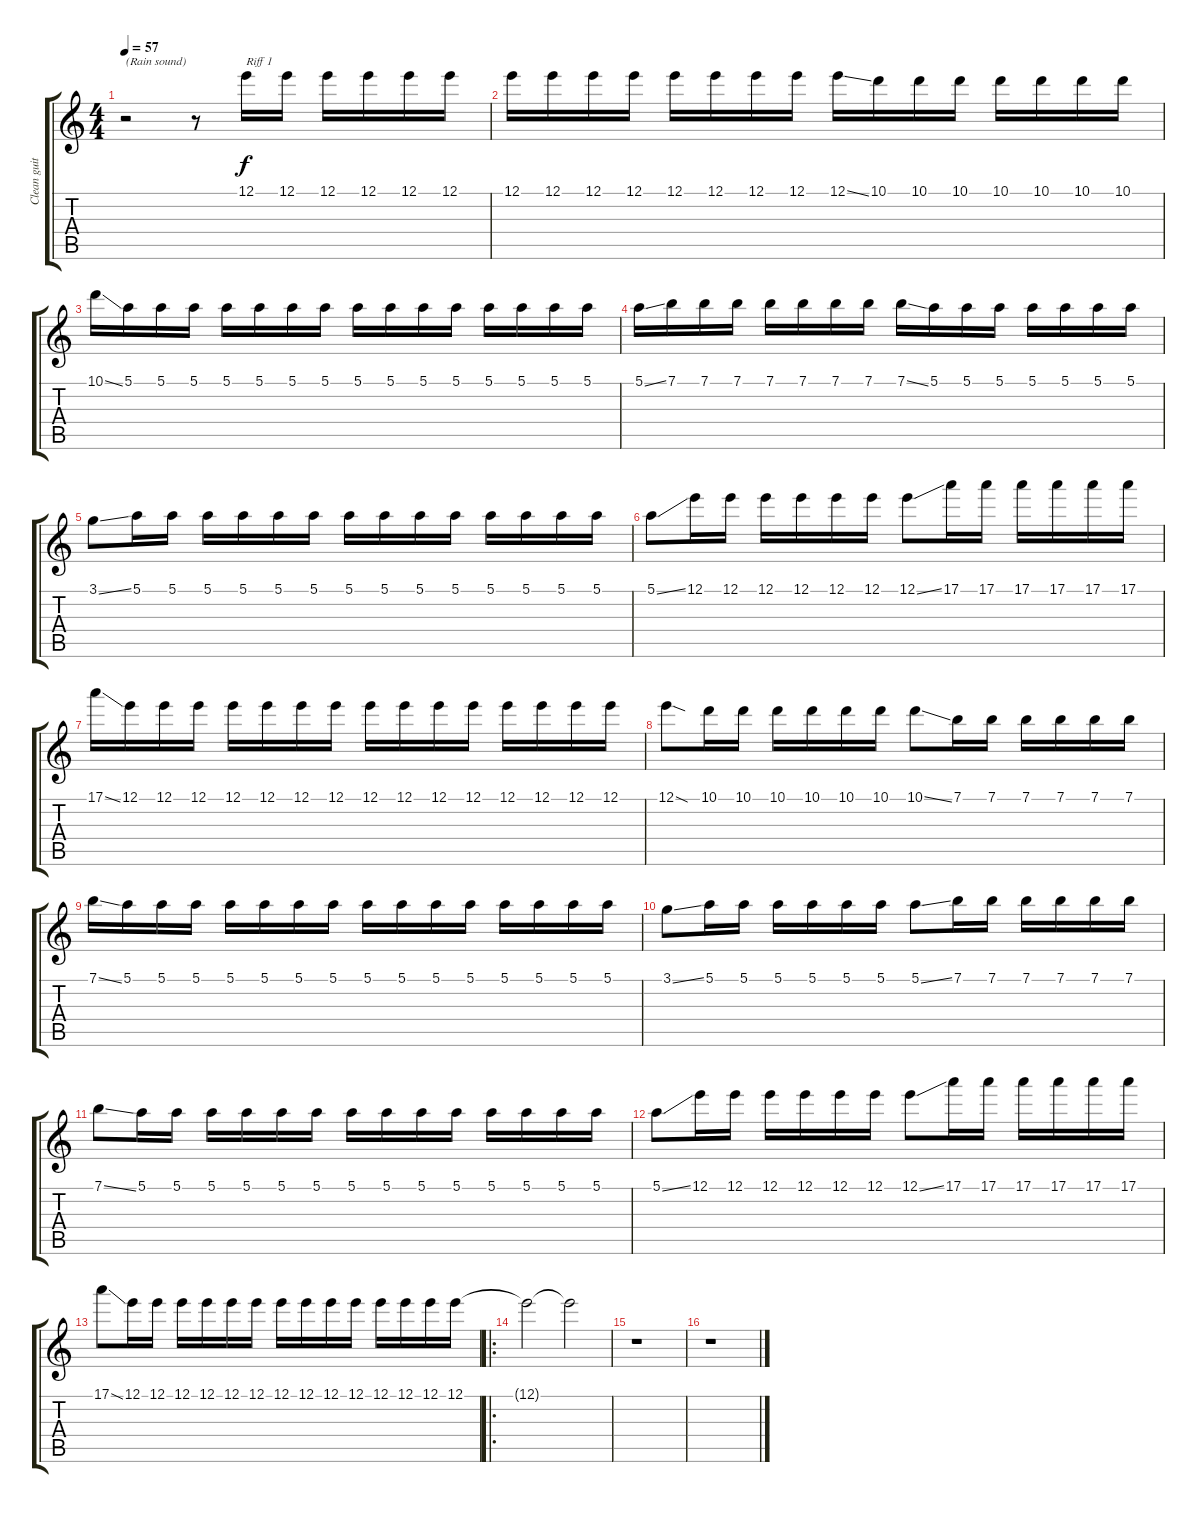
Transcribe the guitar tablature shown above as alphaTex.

\track ("Clean guitar 1" "Clean guit") {instrument acousticguitarnylon}
\staff {score tabs}
\tuning (E4 B3 G3 D3 A2 E2) {hide}
\ts (4 4)
\tempo 57
\clef g2
\ks c
r.2{txt "(Rain sound)" dy f instrument acousticguitarnylon} r.8 12.1.16{txt "Riff 1"} 12.1.16 12.1.16 12.1.16 12.1.16 12.1.16 |
12.1.16 12.1.16 12.1.16 12.1.16 12.1.16 12.1.16 12.1.16 12.1.16 12.1{ss}.16 10.1.16 10.1.16 10.1.16 10.1.16 10.1.16 10.1.16 10.1.16 |
10.1{ss}.16 5.1.16 5.1.16 5.1.16 5.1.16 5.1.16 5.1.16 5.1.16 5.1.16 5.1.16 5.1.16 5.1.16 5.1.16 5.1.16 5.1.16 5.1.16 |
5.1{ss}.16 7.1.16 7.1.16 7.1.16 7.1.16 7.1.16 7.1.16 7.1.16 7.1{ss}.16 5.1.16 5.1.16 5.1.16 5.1.16 5.1.16 5.1.16 5.1.16 |
3.1{ss}.8 5.1.16 5.1.16 5.1.16 5.1.16 5.1.16 5.1.16 5.1.16 5.1.16 5.1.16 5.1.16 5.1.16 5.1.16 5.1.16 5.1.16 |
5.1{ss}.8 12.1.16 12.1.16 12.1.16 12.1.16 12.1.16 12.1.16 12.1{ss}.8 17.1.16 17.1.16 17.1.16 17.1.16 17.1.16 17.1.16 |
17.1{ss}.16 12.1.16 12.1.16 12.1.16 12.1.16 12.1.16 12.1.16 12.1.16 12.1.16 12.1.16 12.1.16 12.1.16 12.1.16 12.1.16 12.1.16 12.1.16 |
12.1{sod}.8 10.1.16 10.1.16 10.1.16 10.1.16 10.1.16 10.1.16 10.1{ss}.8 7.1.16 7.1.16 7.1.16 7.1.16 7.1.16 7.1.16 |
7.1{ss}.16 5.1.16 5.1.16 5.1.16 5.1.16 5.1.16 5.1.16 5.1.16 5.1.16 5.1.16 5.1.16 5.1.16 5.1.16 5.1.16 5.1.16 5.1.16 |
3.1{ss}.8 5.1.16 5.1.16 5.1.16 5.1.16 5.1.16 5.1.16 5.1{ss}.8 7.1.16 7.1.16 7.1.16 7.1.16 7.1.16 7.1.16 |
7.1{ss}.8 5.1.16 5.1.16 5.1.16 5.1.16 5.1.16 5.1.16 5.1.16 5.1.16 5.1.16 5.1.16 5.1.16 5.1.16 5.1.16 5.1.16 |
5.1{ss}.8 12.1.16 12.1.16 12.1.16 12.1.16 12.1.16 12.1.16 12.1{ss}.8 17.1.16 17.1.16 17.1.16 17.1.16 17.1.16 17.1.16 |
17.1{ss}.8 12.1.16 12.1.16 12.1.16 12.1.16 12.1.16 12.1.16 12.1.16 12.1.16 12.1.16 12.1.16 12.1.16 12.1.16 12.1.16 12.1.16 |
\ro
12.1{t}.2 12.1{t}.2 |
r.1 |
r.1
